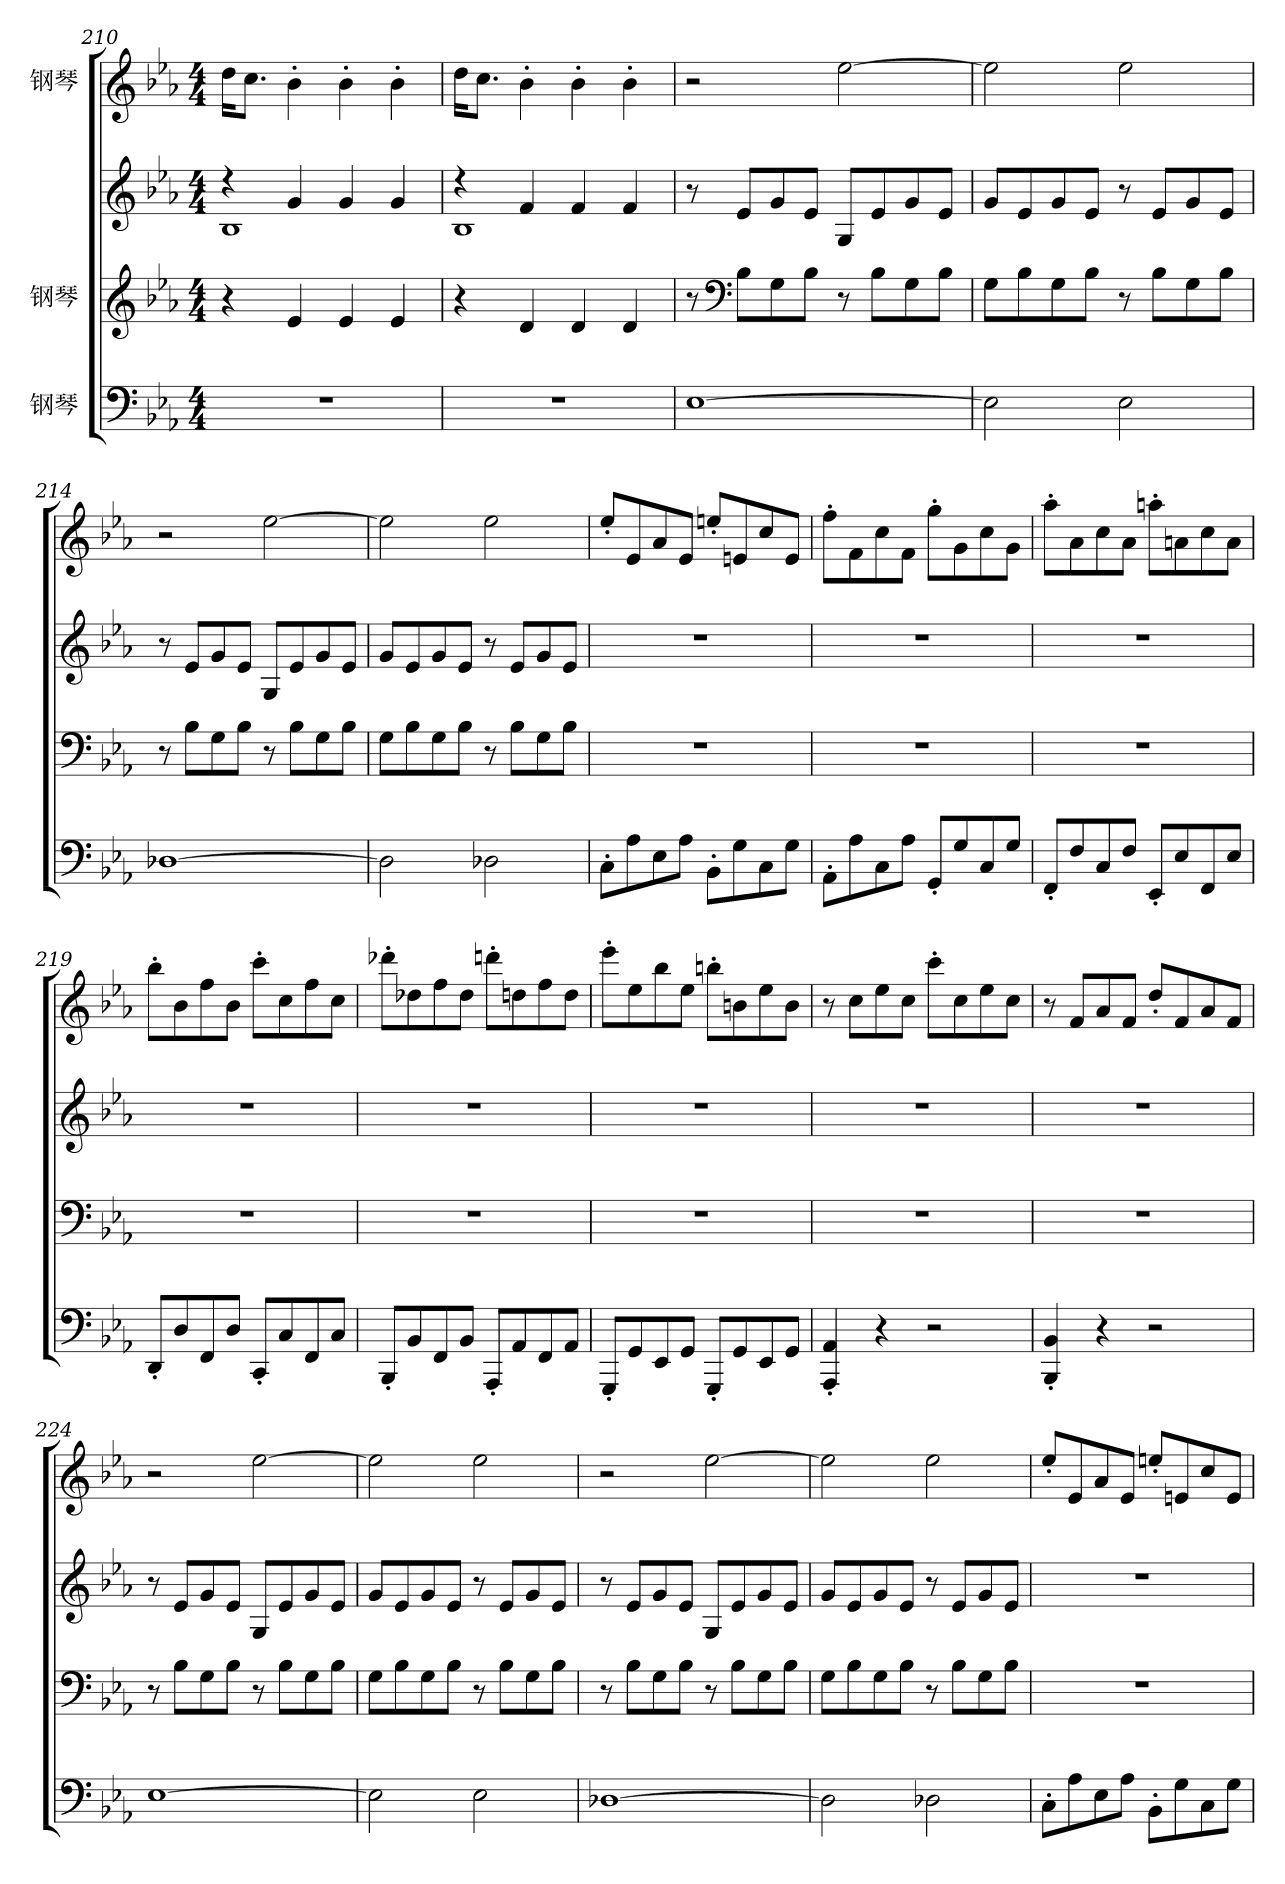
**kern	**kern	**kern	**kern
*part3	*part2	*part2	*part1
*staff4	*staff3	*staff2	*staff1
*I"钢琴	*I"钢琴	*	*I"钢琴
*clefF4	*clefG2	*clefG2	*clefG2
*k[b-e-a-]	*k[b-e-a-]	*k[b-e-a-]	*k[b-e-a-]
*M4/4	*M4/4	*M4/4	*M4/4
*MM300	*MM300	*MM300	*MM300
=210	=210	=210	=210
*	*	*^	*
1r	4r	4r	1B-	16dd\KL
.	.	.	.	8.cc\J
.	4e-/	4g/	.	4b-'\
*	*	*	*	*MM296
.	4e-/	4g/	.	4b-'\
.	4e-/	4g/	.	4b-'\
=211	=211	=211	=211	=211
*	*	*	*	*MM294
1r	4r	4r	1B-	16dd\KL
.	.	.	.	8.cc\J
.	4d/	4f/	.	4b-'\
*	*	*	*	*MM290
.	4d/	4f/	.	4b-'\
.	4d/	4f/	.	4b-'\
*	*	*v	*v	*
=212	=212	=212	=212
*	*	*	*MM288
[1E-	8r	8r	2r
*	*clefF4	*	*
.	8B-\L	8e-/L	.
.	8G\	8g/	.
.	8B-\J	8e-/J	.
.	8r	8G/L	[2ee-\
.	8B-\L	8e-/	.
.	8G\	8g/	.
.	8B-\J	8e-/J	.
!!LO:PB:g=z
=213	=213	=213	=213
2E-\]	8G\L	8g/L	2ee-\]
.	8B-\	8e-/	.
.	8G\	8g/	.
.	8B-\J	8e-/J	.
2E-\	8r	8r	2ee-\
.	8B-\L	8e-/L	.
.	8G\	8g/	.
.	8B-\J	8e-/J	.
=214	=214	=214	=214
[1D-X	8r	8r	2r
.	8B-\L	8e-/L	.
.	8G\	8g/	.
.	8B-\J	8e-/J	.
.	8r	8G/L	[2ee-\
.	8B-\L	8e-/	.
.	8G\	8g/	.
.	8B-\J	8e-/J	.
=215	=215	=215	=215
2D-\]	8G\L	8g/L	2ee-\]
.	8B-\	8e-/	.
.	8G\	8g/	.
.	8B-\J	8e-/J	.
2D-X\	8r	8r	2ee-\
.	8B-\L	8e-/L	.
.	8G\	8g/	.
.	8B-\J	8e-/J	.
=216	=216	=216	=216
*	*	*	*MM292
8C'\L	1r	1r	8ee-'/L
8A-\	.	.	8e-/
8E-\	.	.	8a-/
8A-\J	.	.	8e-/J
*	*	*	*MM294
8BB-'\L	.	.	8een'/L
8G\	.	.	8en/
8C\	.	.	8cc/
8G\J	.	.	8e/J
!!LO:LB:g=z
=217	=217	=217	=217
*	*	*	*MM296
8AA-'\L	1r	1r	8ff'\L
8A-\	.	.	8f\
8C\	.	.	8cc\
8A-\J	.	.	8f\J
*	*	*	*MM300
8GG'/L	.	.	8gg'\L
8G/	.	.	8g\
8C/	.	.	8cc\
8G/J	.	.	8g\J
=218	=218	=218	=218
*	*	*	*MM302
8FF'/L	1r	1r	8aa-'\L
8F/	.	.	8a-\
8C/	.	.	8cc\
8F/J	.	.	8a-\J
*	*	*	*MM304
8EE-'/L	.	.	8aan'\L
8E-/	.	.	8an\
8FF/	.	.	8cc\
8E-/J	.	.	8a\J
=219	=219	=219	=219
*	*	*	*MM306
8DD'/L	1r	1r	8bb-'\L
8D/	.	.	8b-\
8FF/	.	.	8ff\
8D/J	.	.	8b-\J
*	*	*	*MM308
8CC'/L	.	.	8ccc'\L
8C/	.	.	8cc\
8FF/	.	.	8ff\
8C/J	.	.	8cc\J
=220	=220	=220	=220
*	*	*	*MM310
8BBB-'/L	1r	1r	8ddd-X'\L
8BB-/	.	.	8dd-X\
8FF/	.	.	8ff\
8BB-/J	.	.	8dd-\J
*	*	*	*MM314
8AAA-'/L	.	.	8dddn'\L
8AA-/	.	.	8ddn\
8FF/	.	.	8ff\
8AA-/J	.	.	8dd\J
!!LO:LB:g=z
=221	=221	=221	=221
*	*	*	*MM316
8GGG'/L	1r	1r	8eee-'\L
8GG/	.	.	8ee-\
8EE-/	.	.	8bb-\
8GG/J	.	.	8ee-\J
*	*	*	*MM318
8GGG'/L	.	.	8bbn'\L
8GG/	.	.	8bn\
8EE-/	.	.	8ee-\
8GG/J	.	.	8b\J
=222	=222	=222	=222
*	*	*	*MM292
4AAA-/' 4AA-/'	1r	1r	8r
.	.	.	8cc\L
4r	.	.	8ee-\
.	.	.	8cc\J
2r	.	.	8ccc'\L
.	.	.	8cc\
.	.	.	8ee-\
.	.	.	8cc\J
=223	=223	=223	=223
4BBB-/' 4BB-/'	1r	1r	8r
.	.	.	8f/L
4r	.	.	8a-/
.	.	.	8f/J
2r	.	.	8dd'/L
.	.	.	8f/
.	.	.	8a-/
.	.	.	8f/J
=224	=224	=224	=224
*	*	*	*MM288
[1E-	8r	8r	2r
.	8B-\L	8e-/L	.
.	8G\	8g/	.
.	8B-\J	8e-/J	.
.	8r	8G/L	[2ee-\
.	8B-\L	8e-/	.
.	8G\	8g/	.
.	8B-\J	8e-/J	.
!!LO:PB:g=z
=225	=225	=225	=225
2E-\]	8G\L	8g/L	2ee-\]
.	8B-\	8e-/	.
.	8G\	8g/	.
.	8B-\J	8e-/J	.
2E-\	8r	8r	2ee-\
.	8B-\L	8e-/L	.
.	8G\	8g/	.
.	8B-\J	8e-/J	.
=226	=226	=226	=226
[1D-X	8r	8r	2r
.	8B-\L	8e-/L	.
.	8G\	8g/	.
.	8B-\J	8e-/J	.
.	8r	8G/L	[2ee-\
.	8B-\L	8e-/	.
.	8G\	8g/	.
.	8B-\J	8e-/J	.
=227	=227	=227	=227
2D-\]	8G\L	8g/L	2ee-\]
.	8B-\	8e-/	.
.	8G\	8g/	.
.	8B-\J	8e-/J	.
2D-X\	8r	8r	2ee-\
.	8B-\L	8e-/L	.
.	8G\	8g/	.
.	8B-\J	8e-/J	.
=228	=228	=228	=228
*	*	*	*MM292
8C'\L	1r	1r	8ee-'/L
8A-\	.	.	8e-/
8E-\	.	.	8a-/
8A-\J	.	.	8e-/J
*	*	*	*MM294
8BB-'\L	.	.	8een'/L
8G\	.	.	8en/
8C\	.	.	8cc/
8G\J	.	.	8e/J
=	=	=	=
*-	*-	*-	*-
